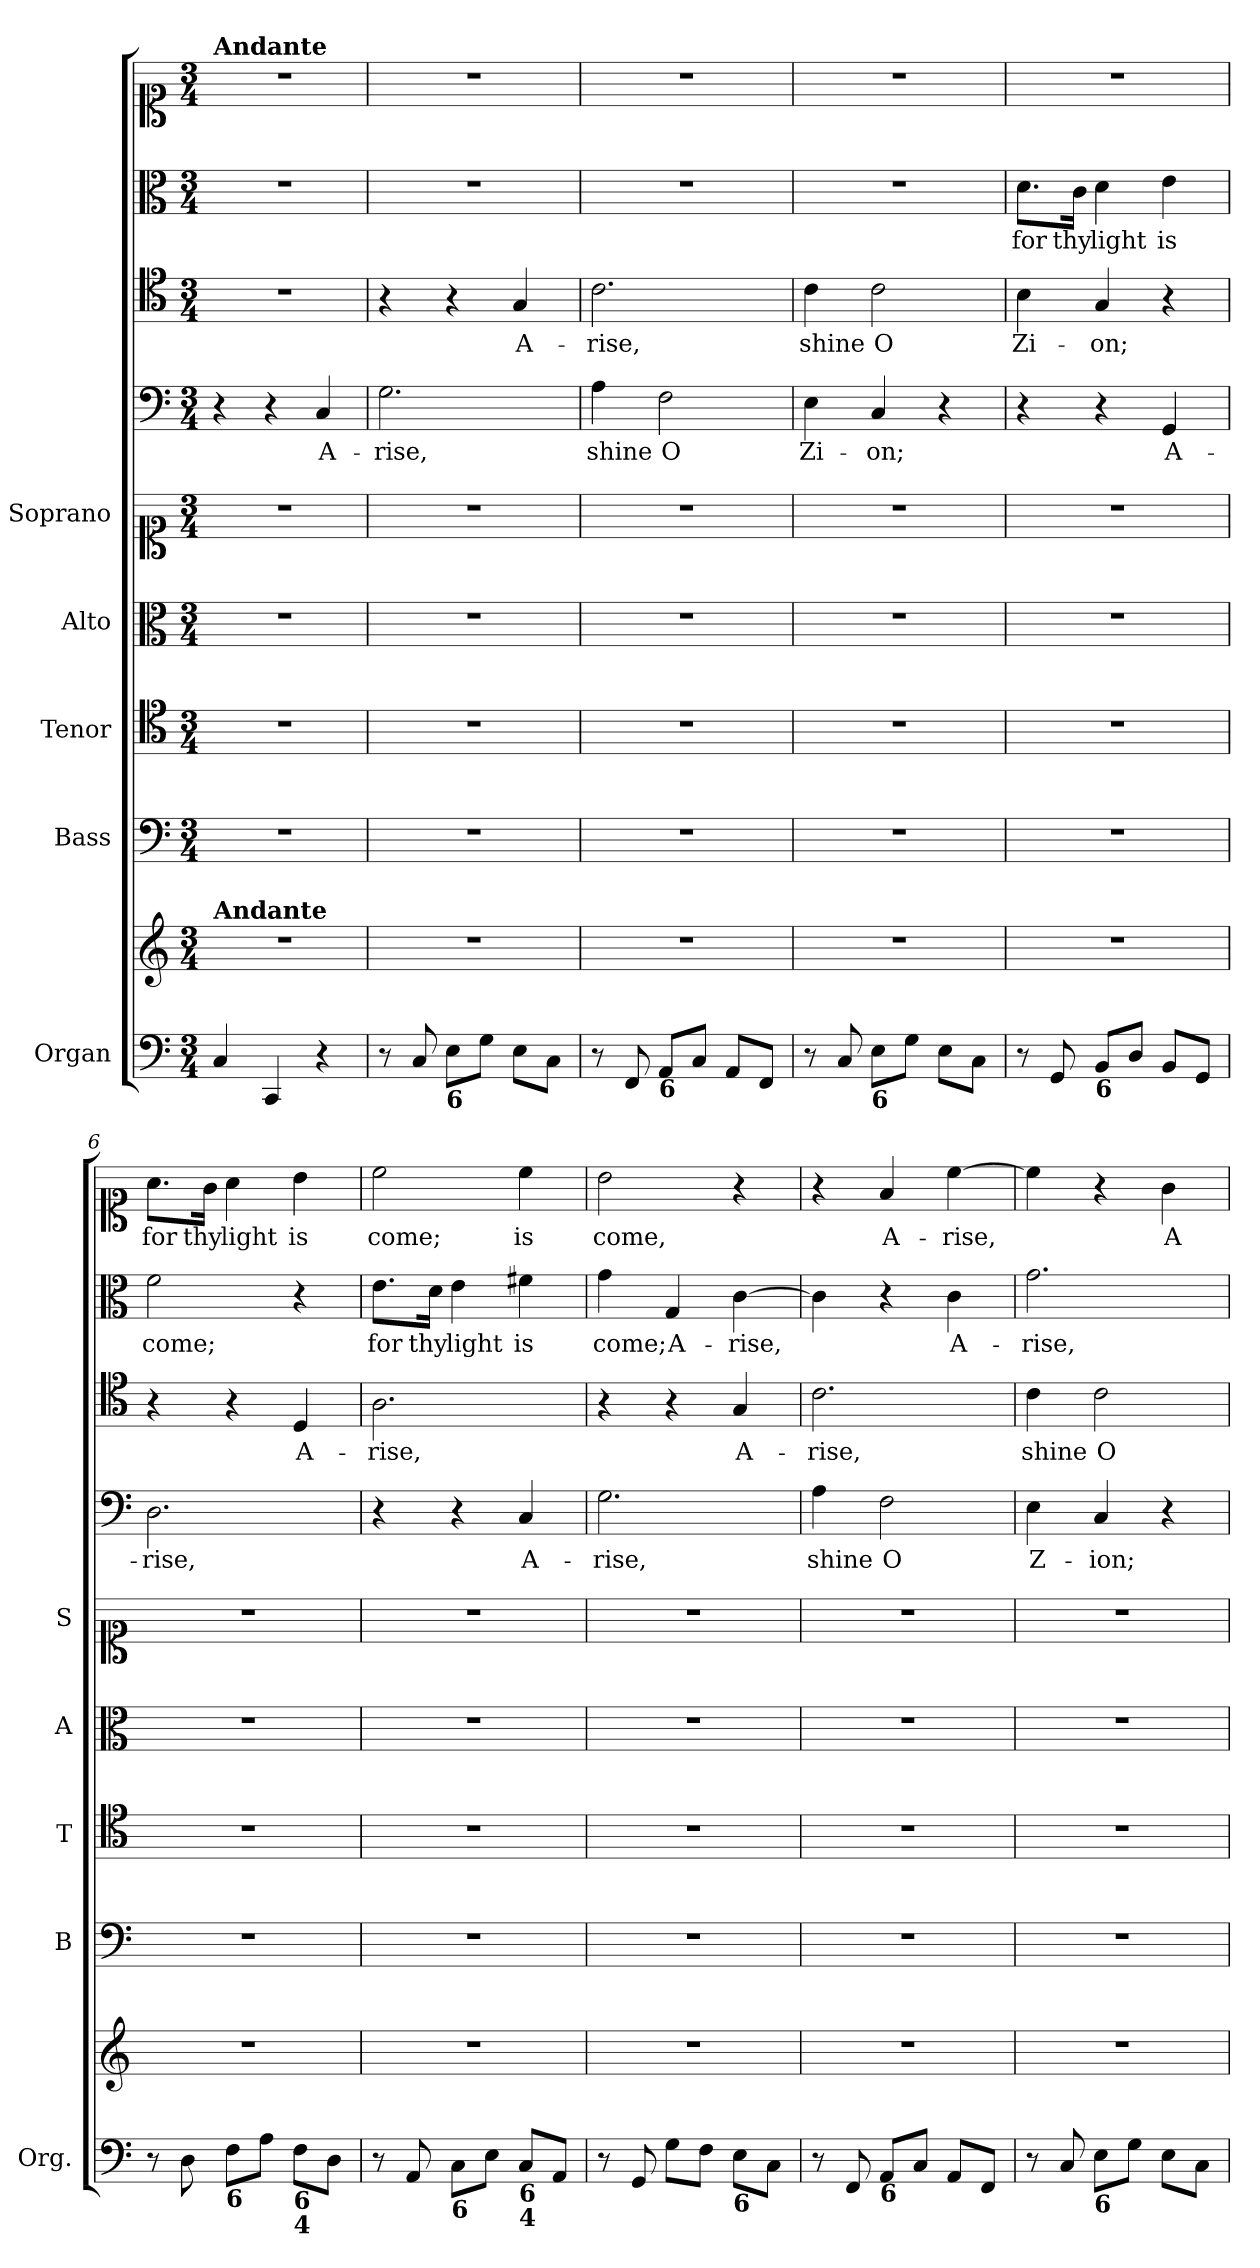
**kern	**kern	**kern	**kern	**kern	**kern	**kern	**text	**kern	**text	**kern	**text	**kern	**text
*part9	*part9	*part8	*part7	*part6	*part5	*part4	*part4	*part3	*part3	*part2	*part2	*part1	*part1
*staff10	*staff9	*staff8	*staff7	*staff6	*staff5	*staff4	*staff4	*staff3	*staff3	*staff2	*staff2	*staff1	*staff1
*I"Organ	*	*I"Bass	*I"Tenor	*I"Alto	*I"Soprano	*	*	*	*	*	*	*	*
*I'Org.	*	*I'B	*I'T	*I'A	*I'S	*	*	*	*	*	*	*	*
*clefF4	*clefG2	*clefF4	*clefC4	*clefC3	*clefC1	*clefF4	*	*clefC4	*	*clefC3	*	*clefC1	*
*k[]	*k[]	*k[]	*k[]	*k[]	*k[]	*k[]	*	*k[]	*	*k[]	*	*k[]	*
*C:	*C:	*C:	*C:	*C:	*C:	*C:	*	*C:	*	*C:	*	*C:	*
*M3/4	*M3/4	*M3/4	*M3/4	*M3/4	*M3/4	*M3/4	*	*M3/4	*	*M3/4	*	*M3/4	*
*MM100	*MM100	*MM100	*MM100	*MM100	*MM100	*MM100	*	*MM100	*	*MM100	*	*MM100	*
=1	=1	=1	=1	=1	=1	=1	=1	=1	=1	=1	=1	=1	=1
!	!	!	!	!	!	!	!	!	!	!	!	!LO:TX:a:B:t=Andante	!
!	!LO:TX:a:B:t=Andante	!	!	!	!	!	!	!	!	!	!	!	!
4C/	2.r	2.r	2.r	2.r	2.r	4r	.	2.r	.	2.r	.	2.r	.
4CC/	.	.	.	.	.	4r	.	.	.	.	.	.	.
!	!	!	!	!	!	!	!LO:LY:b	!	!	!	!	!	!
4r	.	.	.	.	.	4C/	A-	.	.	.	.	.	.
=2	=2	=2	=2	=2	=2	=2	=2	=2	=2	=2	=2	=2	=2
!	!	!	!	!	!	!	!LO:LY:b	!	!	!	!	!	!
8r	2.r	2.r	2.r	2.r	2.r	2.G\	-rise,	4r	.	2.r	.	2.r	.
8C/	.	.	.	.	.	.	.	.	.	.	.	.	.
!LO:TX:b:B:t=6	!	!	!	!	!	!	!	!	!	!	!	!	!
8E\L	.	.	.	.	.	.	.	4r	.	.	.	.	.
8G\J	.	.	.	.	.	.	.	.	.	.	.	.	.
!	!	!	!	!	!	!	!	!	!LO:LY:b	!	!	!	!
8E\L	.	.	.	.	.	.	.	4G/	A-	.	.	.	.
8C\J	.	.	.	.	.	.	.	.	.	.	.	.	.
=3	=3	=3	=3	=3	=3	=3	=3	=3	=3	=3	=3	=3	=3
!	!	!	!	!	!	!	!LO:LY:b	!	!LO:LY:b	!	!	!	!
8r	2.r	2.r	2.r	2.r	2.r	4A\	shine	2.c\	-rise,	2.r	.	2.r	.
8FF/	.	.	.	.	.	.	.	.	.	.	.	.	.
!LO:TX:b:B:t=6	!	!	!	!	!	!	!	!	!	!	!	!	!
!	!	!	!	!	!	!	!LO:LY:b	!	!	!	!	!	!
8AA/L	.	.	.	.	.	2F\	O	.	.	.	.	.	.
8C/J	.	.	.	.	.	.	.	.	.	.	.	.	.
8AA/L	.	.	.	.	.	.	.	.	.	.	.	.	.
8FF/J	.	.	.	.	.	.	.	.	.	.	.	.	.
=4	=4	=4	=4	=4	=4	=4	=4	=4	=4	=4	=4	=4	=4
!	!	!	!	!	!	!	!LO:LY:b	!	!LO:LY:b	!	!	!	!
8r	2.r	2.r	2.r	2.r	2.r	4E\	Zi-	4c\	shine	2.r	.	2.r	.
8C/	.	.	.	.	.	.	.	.	.	.	.	.	.
!LO:TX:b:B:t=6	!	!	!	!	!	!	!	!	!	!	!	!	!
!	!	!	!	!	!	!	!LO:LY:b	!	!LO:LY:b	!	!	!	!
8E\L	.	.	.	.	.	4C/	-on;	2c\	O	.	.	.	.
8G\J	.	.	.	.	.	.	.	.	.	.	.	.	.
8E\L	.	.	.	.	.	4r	.	.	.	.	.	.	.
8C\J	.	.	.	.	.	.	.	.	.	.	.	.	.
=5	=5	=5	=5	=5	=5	=5	=5	=5	=5	=5	=5	=5	=5
!	!	!	!	!	!	!	!	!	!LO:LY:b	!	!LO:LY:b	!	!
8r	2.r	2.r	2.r	2.r	2.r	4r	.	4B\	Zi-	8.d\L	for	2.r	.
8GG/	.	.	.	.	.	.	.	.	.	.	.	.	.
!	!	!	!	!	!	!	!	!	!	!	!LO:LY:b	!	!
.	.	.	.	.	.	.	.	.	.	16c\Jk	thy	.	.
!LO:TX:b:B:t=6	!	!	!	!	!	!	!	!	!	!	!	!	!
!	!	!	!	!	!	!	!	!	!LO:LY:b	!	!LO:LY:b	!	!
8BB/L	.	.	.	.	.	4r	.	4G/	-on;	4d\	light	.	.
8D/J	.	.	.	.	.	.	.	.	.	.	.	.	.
!	!	!	!	!	!	!	!LO:LY:b	!	!	!	!LO:LY:b	!	!
8BB/L	.	.	.	.	.	4GG/	A-	4r	.	4e\	is	.	.
8GG/J	.	.	.	.	.	.	.	.	.	.	.	.	.
=6	=6	=6	=6	=6	=6	=6	=6	=6	=6	=6	=6	=6	=6
!	!	!	!	!	!	!	!LO:LY:b	!	!	!	!LO:LY:b	!	!LO:LY:b
8r	2.r	2.r	2.r	2.r	2.r	2.D\	-rise,	4r	.	2f\	come;	8.a\L	for
8D\	.	.	.	.	.	.	.	.	.	.	.	.	.
!	!	!	!	!	!	!	!	!	!	!	!	!	!LO:LY:b
.	.	.	.	.	.	.	.	.	.	.	.	16g\Jk	thy
!LO:TX:b:B:t=6	!	!	!	!	!	!	!	!	!	!	!	!	!
!	!	!	!	!	!	!	!	!	!	!	!	!	!LO:LY:b
8F\L	.	.	.	.	.	.	.	4r	.	.	.	4a\	light
8A\J	.	.	.	.	.	.	.	.	.	.	.	.	.
!LO:TX:b:B:t=6	!	!	!	!	!	!	!	!	!	!	!	!	!
!LO:TX:b:B:t=4	!	!	!	!	!	!	!	!	!	!	!	!	!
!	!	!	!	!	!	!	!	!	!LO:LY:b	!	!	!	!LO:LY:b
8F\L	.	.	.	.	.	.	.	4D/	A-	4r	.	4b\	is
8D\J	.	.	.	.	.	.	.	.	.	.	.	.	.
!!LO:LB:g=z
=7	=7	=7	=7	=7	=7	=7	=7	=7	=7	=7	=7	=7	=7
!	!	!	!	!	!	!	!	!	!LO:LY:b	!	!LO:LY:b	!	!LO:LY:b
8r	2.r	2.r	2.r	2.r	2.r	4r	.	2.A\	-rise,	8.e\L	for	2cc\	come;
8AA/	.	.	.	.	.	.	.	.	.	.	.	.	.
!	!	!	!	!	!	!	!	!	!	!	!LO:LY:b	!	!
.	.	.	.	.	.	.	.	.	.	16d\Jk	thy	.	.
!LO:TX:b:B:t=6	!	!	!	!	!	!	!	!	!	!	!	!	!
!	!	!	!	!	!	!	!	!	!	!	!LO:LY:b	!	!
8C\L	.	.	.	.	.	4r	.	.	.	4e\	light	.	.
8E\J	.	.	.	.	.	.	.	.	.	.	.	.	.
!LO:TX:b:B:t=6	!	!	!	!	!	!	!	!	!	!	!	!	!
!LO:TX:b:B:t=4	!	!	!	!	!	!	!	!	!	!	!	!	!
!	!	!	!	!	!	!	!LO:LY:b	!	!	!	!LO:LY:b	!	!LO:LY:b
8C/L	.	.	.	.	.	4C/	A-	.	.	4f#X\	is	4cc\	is
8AA/J	.	.	.	.	.	.	.	.	.	.	.	.	.
=8	=8	=8	=8	=8	=8	=8	=8	=8	=8	=8	=8	=8	=8
!	!	!	!	!	!	!	!LO:LY:b	!	!	!	!LO:LY:b	!	!LO:LY:b
8r	2.r	2.r	2.r	2.r	2.r	2.G\	-rise,	4r	.	4g\	come;	2b\	come,
8GG/	.	.	.	.	.	.	.	.	.	.	.	.	.
!	!	!	!	!	!	!	!	!	!	!	!LO:LY:b	!	!
8G\L	.	.	.	.	.	.	.	4r	.	4G/	A-	.	.
8F\J	.	.	.	.	.	.	.	.	.	.	.	.	.
!LO:TX:b:B:t=6	!	!	!	!	!	!	!	!	!	!	!	!	!
!	!	!	!	!	!	!	!	!	!LO:LY:b	!	!LO:LY:b	!	!
8E\L	.	.	.	.	.	.	.	4G/	A-	[4c\	-rise,	4r	.
8C\J	.	.	.	.	.	.	.	.	.	.	.	.	.
=9	=9	=9	=9	=9	=9	=9	=9	=9	=9	=9	=9	=9	=9
!	!	!	!	!	!	!	!LO:LY:b	!	!LO:LY:b	!	!	!	!
8r	2.r	2.r	2.r	2.r	2.r	4A\	shine	2.c\	-rise,	4c\]	.	4r	.
8FF/	.	.	.	.	.	.	.	.	.	.	.	.	.
!LO:TX:b:B:t=6	!	!	!	!	!	!	!	!	!	!	!	!	!
!	!	!	!	!	!	!	!LO:LY:b	!	!	!	!	!	!LO:LY:b
8AA/L	.	.	.	.	.	2F\	O	.	.	4r	.	4f/	A-
8C/J	.	.	.	.	.	.	.	.	.	.	.	.	.
!	!	!	!	!	!	!	!	!	!	!	!LO:LY:b	!	!LO:LY:b
8AA/L	.	.	.	.	.	.	.	.	.	4c\	A-	[4cc\	-rise,
8FF/J	.	.	.	.	.	.	.	.	.	.	.	.	.
=10	=10	=10	=10	=10	=10	=10	=10	=10	=10	=10	=10	=10	=10
!	!	!	!	!	!	!	!LO:LY:b	!	!LO:LY:b	!	!LO:LY:b	!	!
8r	2.r	2.r	2.r	2.r	2.r	4E\	Z-	4c\	shine	2.g\	-rise,	4cc\]	.
8C/	.	.	.	.	.	.	.	.	.	.	.	.	.
!LO:TX:b:B:t=6	!	!	!	!	!	!	!	!	!	!	!	!	!
!	!	!	!	!	!	!	!LO:LY:b	!	!LO:LY:b	!	!	!	!
8E\L	.	.	.	.	.	4C/	-ion;	2c\	O	.	.	4r	.
8G\J	.	.	.	.	.	.	.	.	.	.	.	.	.
!	!	!	!	!	!	!	!	!	!	!	!	!	!LO:LY:b
8E\L	.	.	.	.	.	4r	.	.	.	.	.	4g\	A-
8C\J	.	.	.	.	.	.	.	.	.	.	.	.	.
=	=	=	=	=	=	=	=	=	=	=	=	=	=
*-	*-	*-	*-	*-	*-	*-	*-	*-	*-	*-	*-	*-	*-
